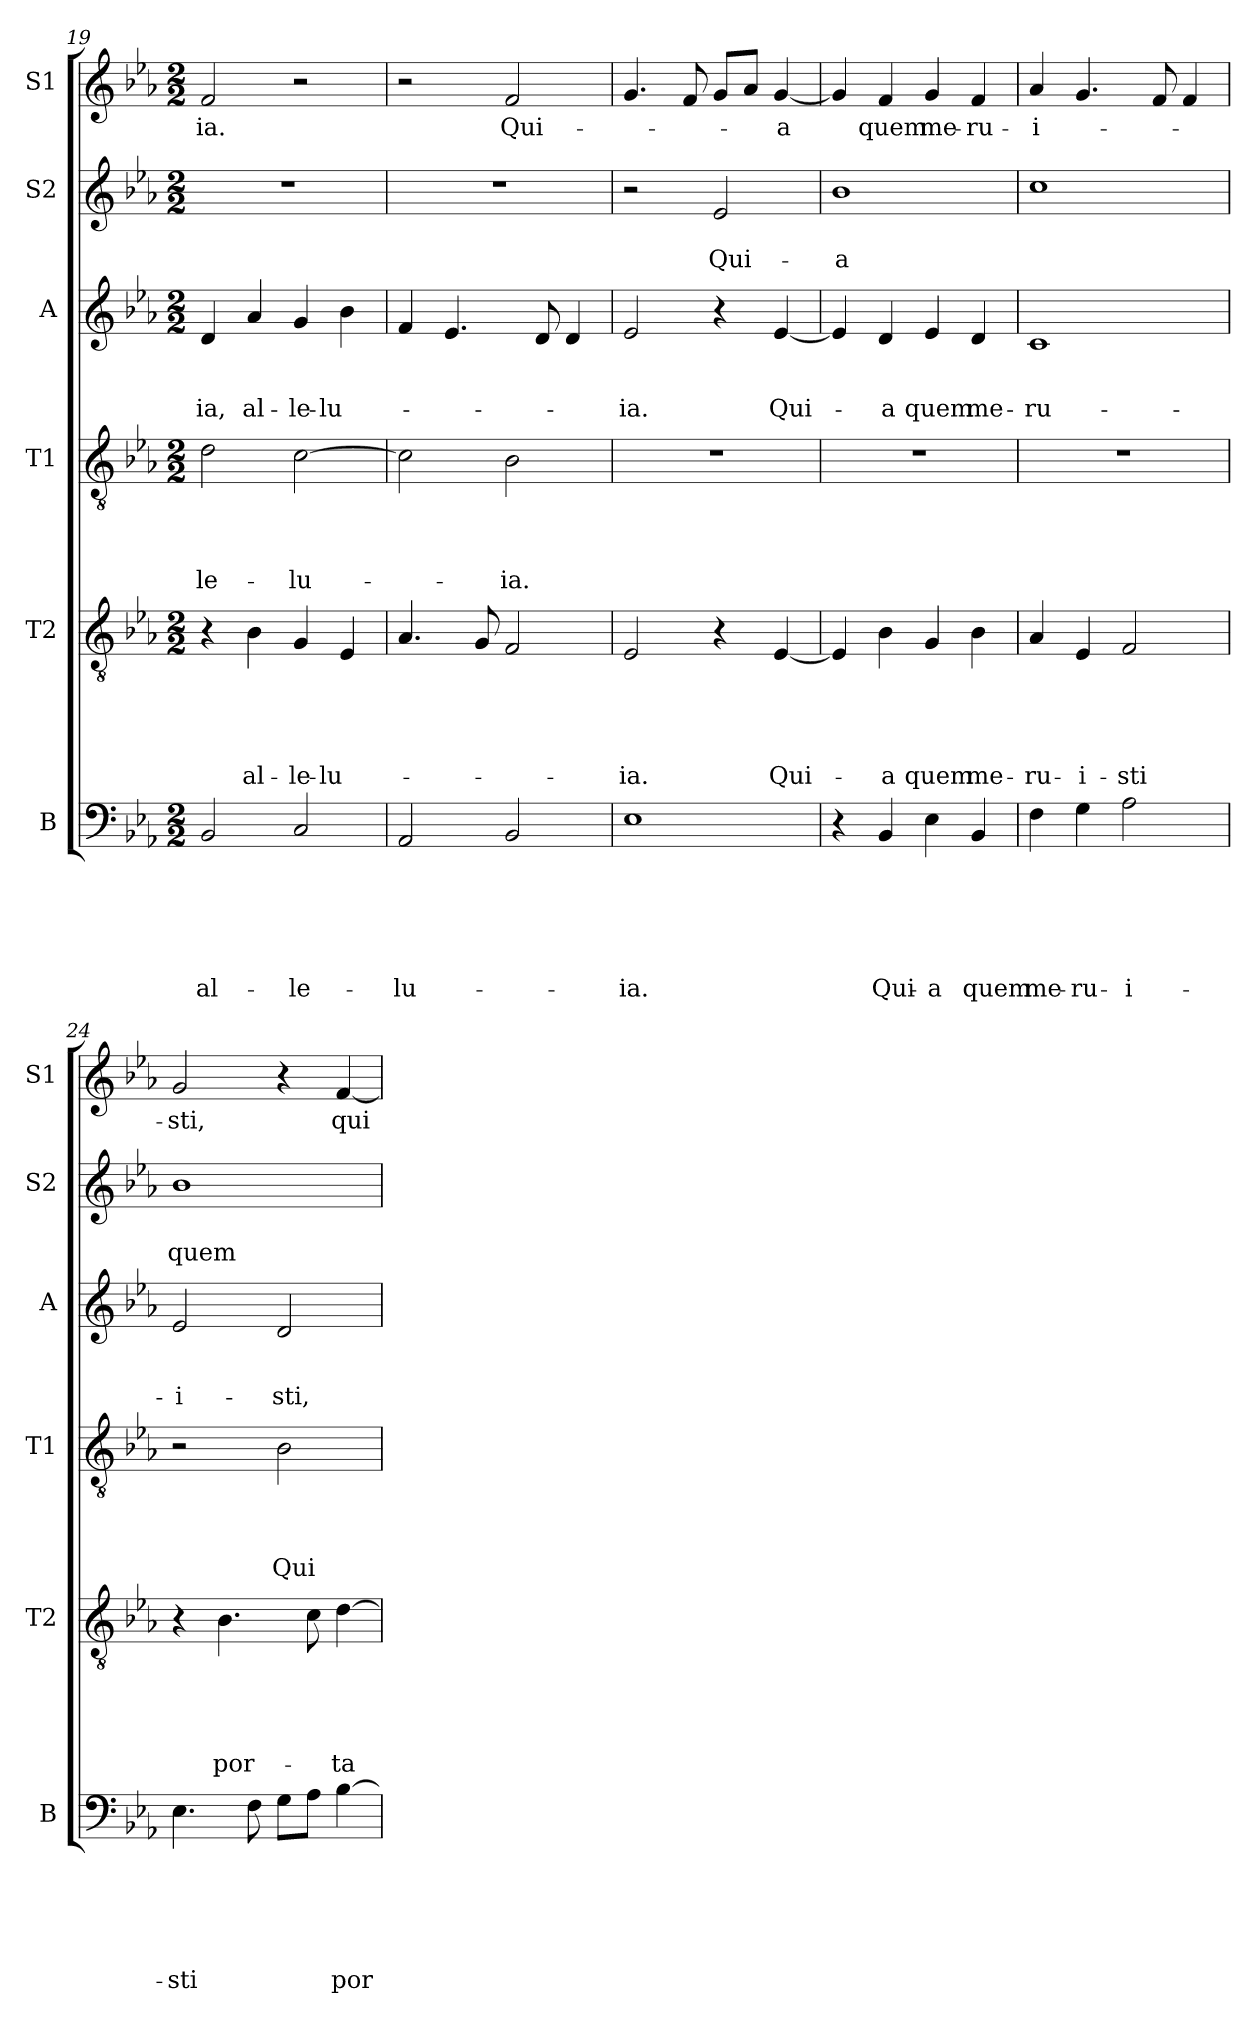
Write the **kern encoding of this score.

**kern	**text	**text	**text	**text	**text	**text	**kern	**text	**text	**text	**text	**text	**kern	**text	**text	**text	**text	**kern	**text	**text	**text	**kern	**text	**text	**kern	**text
*part6	*part6	*part6	*part6	*part6	*part6	*part6	*part5	*part5	*part5	*part5	*part5	*part5	*part4	*part4	*part4	*part4	*part4	*part3	*part3	*part3	*part3	*part2	*part2	*part2	*part1	*part1
*staff6	*staff6	*staff6	*staff6	*staff6	*staff6	*staff6	*staff5	*staff5	*staff5	*staff5	*staff5	*staff5	*staff4	*staff4	*staff4	*staff4	*staff4	*staff3	*staff3	*staff3	*staff3	*staff2	*staff2	*staff2	*staff1	*staff1
*I"B	*	*	*	*	*	*	*I"T2	*	*	*	*	*	*I"T1	*	*	*	*	*I"A	*	*	*	*I"S2	*	*	*I"S1	*
*I'B	*	*	*	*	*	*	*I'T2	*	*	*	*	*	*I'T1	*	*	*	*	*I'A	*	*	*	*I'S2	*	*	*I'S1	*
*clefF4	*	*	*	*	*	*	*clefGv2	*	*	*	*	*	*clefGv2	*	*	*	*	*clefG2	*	*	*	*clefG2	*	*	*clefG2	*
*k[b-e-a-]	*	*	*	*	*	*	*k[b-e-a-]	*	*	*	*	*	*k[b-e-a-]	*	*	*	*	*k[b-e-a-]	*	*	*	*k[b-e-a-]	*	*	*k[b-e-a-]	*
*E-:	*	*	*	*	*	*	*E-:	*	*	*	*	*	*E-:	*	*	*	*	*E-:	*	*	*	*E-:	*	*	*E-:	*
*M2/2	*	*	*	*	*	*	*M2/2	*	*	*	*	*	*M2/2	*	*	*	*	*M2/2	*	*	*	*M2/2	*	*	*M2/2	*
=19	=19	=19	=19	=19	=19	=19	=19	=19	=19	=19	=19	=19	=19	=19	=19	=19	=19	=19	=19	=19	=19	=19	=19	=19	=19	=19
!	!	!	!	!	!	!LO:LY:b	!	!	!	!	!	!	!	!	!	!	!LO:LY:b	!	!	!	!LO:LY:b	!	!	!	!	!LO:LY:b
2BB-/	.	.	.	.	.	al-	4r	.	.	.	.	.	2d\	.	.	.	-le-	4d/	.	.	-ia,	1r	.	.	2f/	-ia.
!	!	!	!	!	!	!	!	!	!	!	!	!LO:LY:b	!	!	!	!	!	!	!	!	!LO:LY:b	!	!	!	!	!
.	.	.	.	.	.	.	4B-\	.	.	.	.	al-	.	.	.	.	.	4a-/	.	.	al-	.	.	.	.	.
!	!	!	!	!	!	!LO:LY:b	!	!	!	!	!	!LO:LY:b	!	!	!	!	!LO:LY:b	!	!	!	!LO:LY:b	!	!	!	!	!
2C/	.	.	.	.	.	-le-	4G/	.	.	.	.	-le-	[<2c\	.	.	.	-lu-	4g/	.	.	-le-	.	.	.	2r	.
!	!	!	!	!	!	!	!	!	!	!	!	!LO:LY:b	!	!	!	!	!	!	!	!	!LO:LY:b	!	!	!	!	!
.	.	.	.	.	.	.	4E-/	.	.	.	.	-lu-	.	.	.	.	.	4b-\	.	.	-lu-	.	.	.	.	.
!!LO:LB:g=z
=20	=20	=20	=20	=20	=20	=20	=20	=20	=20	=20	=20	=20	=20	=20	=20	=20	=20	=20	=20	=20	=20	=20	=20	=20	=20	=20
!	!	!	!	!	!	!LO:LY:b	!	!	!	!	!	!	!	!	!	!	!	!	!	!	!	!	!	!	!	!
2AA-/	.	.	.	.	.	-lu-	4.A-/	.	.	.	.	.	2c\]	.	.	.	.	4f/	.	.	.	1r	.	.	2r	.
.	.	.	.	.	.	.	.	.	.	.	.	.	.	.	.	.	.	4.e-/	.	.	.	.	.	.	.	.
.	.	.	.	.	.	.	8G/	.	.	.	.	.	.	.	.	.	.	.	.	.	.	.	.	.	.	.
!	!	!	!	!	!	!	!	!	!	!	!	!	!	!	!	!	!LO:LY:b	!	!	!	!	!	!	!	!	!LO:LY:b
2BB-/	.	.	.	.	.	.	2F/	.	.	.	.	.	2B-\	.	.	.	-ia.	.	.	.	.	.	.	.	2f/	Qui-
.	.	.	.	.	.	.	.	.	.	.	.	.	.	.	.	.	.	8d/	.	.	.	.	.	.	.	.
.	.	.	.	.	.	.	.	.	.	.	.	.	.	.	.	.	.	4d/	.	.	.	.	.	.	.	.
=21	=21	=21	=21	=21	=21	=21	=21	=21	=21	=21	=21	=21	=21	=21	=21	=21	=21	=21	=21	=21	=21	=21	=21	=21	=21	=21
!	!	!	!	!	!	!LO:LY:b	!	!	!	!	!	!LO:LY:b	!	!	!	!	!	!	!	!	!LO:LY:b	!	!	!	!	!
1E-	.	.	.	.	.	-ia.	2E-/	.	.	.	.	-ia.	1r	.	.	.	.	2e-/	.	.	-ia.	2r	.	.	4.g/	.
.	.	.	.	.	.	.	.	.	.	.	.	.	.	.	.	.	.	.	.	.	.	.	.	.	8f/	.
!	!	!	!	!	!	!	!	!	!	!	!	!	!	!	!	!	!	!	!	!	!	!	!	!LO:LY:b	!	!
.	.	.	.	.	.	.	4r	.	.	.	.	.	.	.	.	.	.	4r	.	.	.	2e-/	.	Qui-	8g/L	.
.	.	.	.	.	.	.	.	.	.	.	.	.	.	.	.	.	.	.	.	.	.	.	.	.	8a-/J	.
!	!	!	!	!	!	!	!	!	!	!	!	!LO:LY:b	!	!	!	!	!	!	!	!	!LO:LY:b	!	!	!	!	!LO:LY:b
.	.	.	.	.	.	.	[<4E-/	.	.	.	.	Qui-	.	.	.	.	.	[<4e-/	.	.	Qui-	.	.	.	[<4g/	-a
=22	=22	=22	=22	=22	=22	=22	=22	=22	=22	=22	=22	=22	=22	=22	=22	=22	=22	=22	=22	=22	=22	=22	=22	=22	=22	=22
!	!	!	!	!	!	!	!	!	!	!	!	!	!	!	!	!	!	!	!	!	!	!	!	!LO:LY:b:rj	!	!
4r	.	.	.	.	.	.	4E-/]	.	.	.	.	.	1r	.	.	.	.	4e-/]	.	.	.	1b-	.	-a	4g/]	.
!	!	!	!	!	!	!LO:LY:b	!	!	!	!	!	!LO:LY:b	!	!	!	!	!	!	!	!	!LO:LY:b	!	!	!	!	!LO:LY:b
4BB-/	.	.	.	.	.	Qui-	4B-\	.	.	.	.	-a	.	.	.	.	.	4d/	.	.	-a	.	.	.	4f/	quem
!	!	!	!	!	!	!LO:LY:b	!	!	!	!	!	!LO:LY:b	!	!	!	!	!	!	!	!	!LO:LY:b	!	!	!	!	!LO:LY:b
4E-\	.	.	.	.	.	-a	4G/	.	.	.	.	quem	.	.	.	.	.	4e-/	.	.	quem	.	.	.	4g/	me-
!	!	!	!	!	!	!LO:LY:b	!	!	!	!	!	!LO:LY:b	!	!	!	!	!	!	!	!	!LO:LY:b	!	!	!	!	!LO:LY:b
4BB-/	.	.	.	.	.	quem	4B-\	.	.	.	.	me-	.	.	.	.	.	4d/	.	.	me-	.	.	.	4f/	-ru-
=23	=23	=23	=23	=23	=23	=23	=23	=23	=23	=23	=23	=23	=23	=23	=23	=23	=23	=23	=23	=23	=23	=23	=23	=23	=23	=23
!	!	!	!	!	!	!LO:LY:b	!	!	!	!	!	!LO:LY:b	!	!	!	!	!	!	!	!	!LO:LY:b	!	!	!	!	!LO:LY:b:rj
4F\	.	.	.	.	.	me-	4A-/	.	.	.	.	-ru-	1r	.	.	.	.	1c	.	.	-ru-	1cc	.	.	4a-/	-i-
!	!	!	!	!	!	!LO:LY:b	!	!	!	!	!	!LO:LY:b	!	!	!	!	!	!	!	!	!	!	!	!	!	!
4G\	.	.	.	.	.	-ru-	4E-/	.	.	.	.	-i-	.	.	.	.	.	.	.	.	.	.	.	.	4.g/	.
!	!	!	!	!	!	!LO:LY:b	!	!	!	!	!	!LO:LY:b	!	!	!	!	!	!	!	!	!	!	!	!	!	!
2A-\	.	.	.	.	.	-i-	2F/	.	.	.	.	-sti	.	.	.	.	.	.	.	.	.	.	.	.	.	.
.	.	.	.	.	.	.	.	.	.	.	.	.	.	.	.	.	.	.	.	.	.	.	.	.	8f/	.
.	.	.	.	.	.	.	.	.	.	.	.	.	.	.	.	.	.	.	.	.	.	.	.	.	4f/	.
=24	=24	=24	=24	=24	=24	=24	=24	=24	=24	=24	=24	=24	=24	=24	=24	=24	=24	=24	=24	=24	=24	=24	=24	=24	=24	=24
!	!	!	!	!	!	!LO:LY:b	!	!	!	!	!	!	!	!	!	!	!	!	!	!	!LO:LY:b	!	!	!LO:LY:b	!	!LO:LY:b
4.E-\	.	.	.	.	.	-sti	4r	.	.	.	.	.	2r	.	.	.	.	2e-/	.	.	-i-	1b-	.	quem	2g/	-sti,
!	!	!	!	!	!	!	!	!	!	!	!	!LO:LY:b	!	!	!	!	!	!	!	!	!	!	!	!	!	!
.	.	.	.	.	.	.	4.B-\	.	.	.	.	por-	.	.	.	.	.	.	.	.	.	.	.	.	.	.
8F\	.	.	.	.	.	.	.	.	.	.	.	.	.	.	.	.	.	.	.	.	.	.	.	.	.	.
!	!	!	!	!	!	!	!	!	!	!	!	!	!	!	!	!	!LO:LY:b	!	!	!	!LO:LY:b	!	!	!	!	!
8G\L	.	.	.	.	.	.	.	.	.	.	.	.	2B-\	.	.	.	Qui-	2d/	.	.	-sti,	.	.	.	4r	.
8A-\J	.	.	.	.	.	.	8c\	.	.	.	.	.	.	.	.	.	.	.	.	.	.	.	.	.	.	.
!	!	!	!	!	!	!LO:LY:b	!	!	!	!	!	!LO:LY:b	!	!	!	!	!	!	!	!	!	!	!	!	!	!LO:LY:b
[>4B-\	.	.	.	.	.	por-	[>4d\	.	.	.	.	-ta-	.	.	.	.	.	.	.	.	.	.	.	.	[<4f/	qui-
=	=	=	=	=	=	=	=	=	=	=	=	=	=	=	=	=	=	=	=	=	=	=	=	=	=	=
*-	*-	*-	*-	*-	*-	*-	*-	*-	*-	*-	*-	*-	*-	*-	*-	*-	*-	*-	*-	*-	*-	*-	*-	*-	*-	*-
